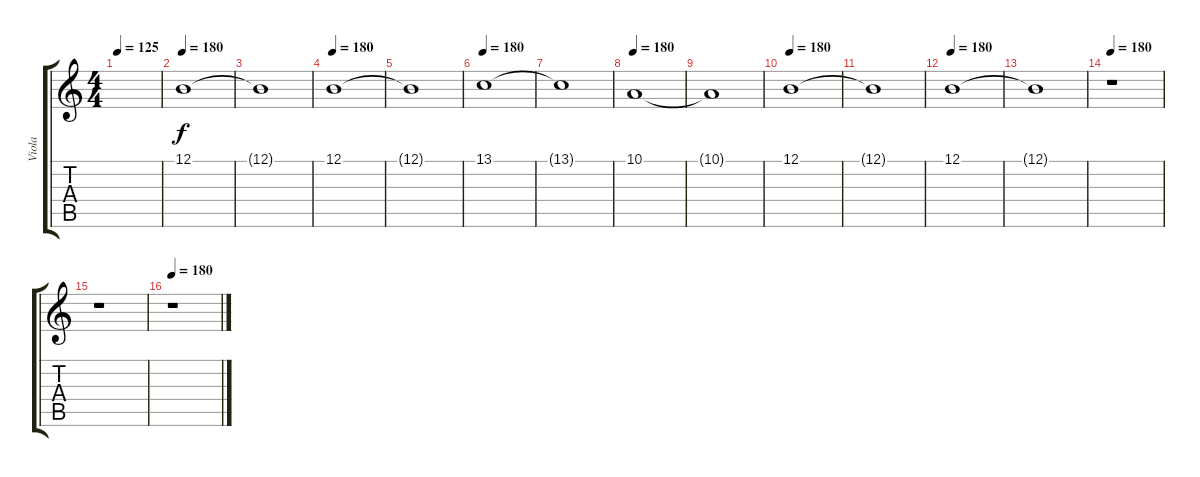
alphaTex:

\track ("Viola" "Viola") {instrument viola}
\staff {score tabs}
\tuning (B3 Gb3 D3 A2 E2 B1) {hide}
\ts (4 4)
\tempo 125
\clef g2
\ks c
|
\tempo 180
12.1.1 |
12.1{t}.1 |
\tempo 180
12.1.1 |
12.1{t}.1 |
\tempo 180
13.1.1 |
13.1{t}.1 |
\tempo 180
10.1.1 |
10.1{t}.1 |
\tempo 180
12.1.1{volume 0} |
12.1{t}.1 |
\tempo 180
12.1.1 |
12.1{t}.1 |
\tempo 180
r.1 |
r.1 |
\tempo 180
r.1
